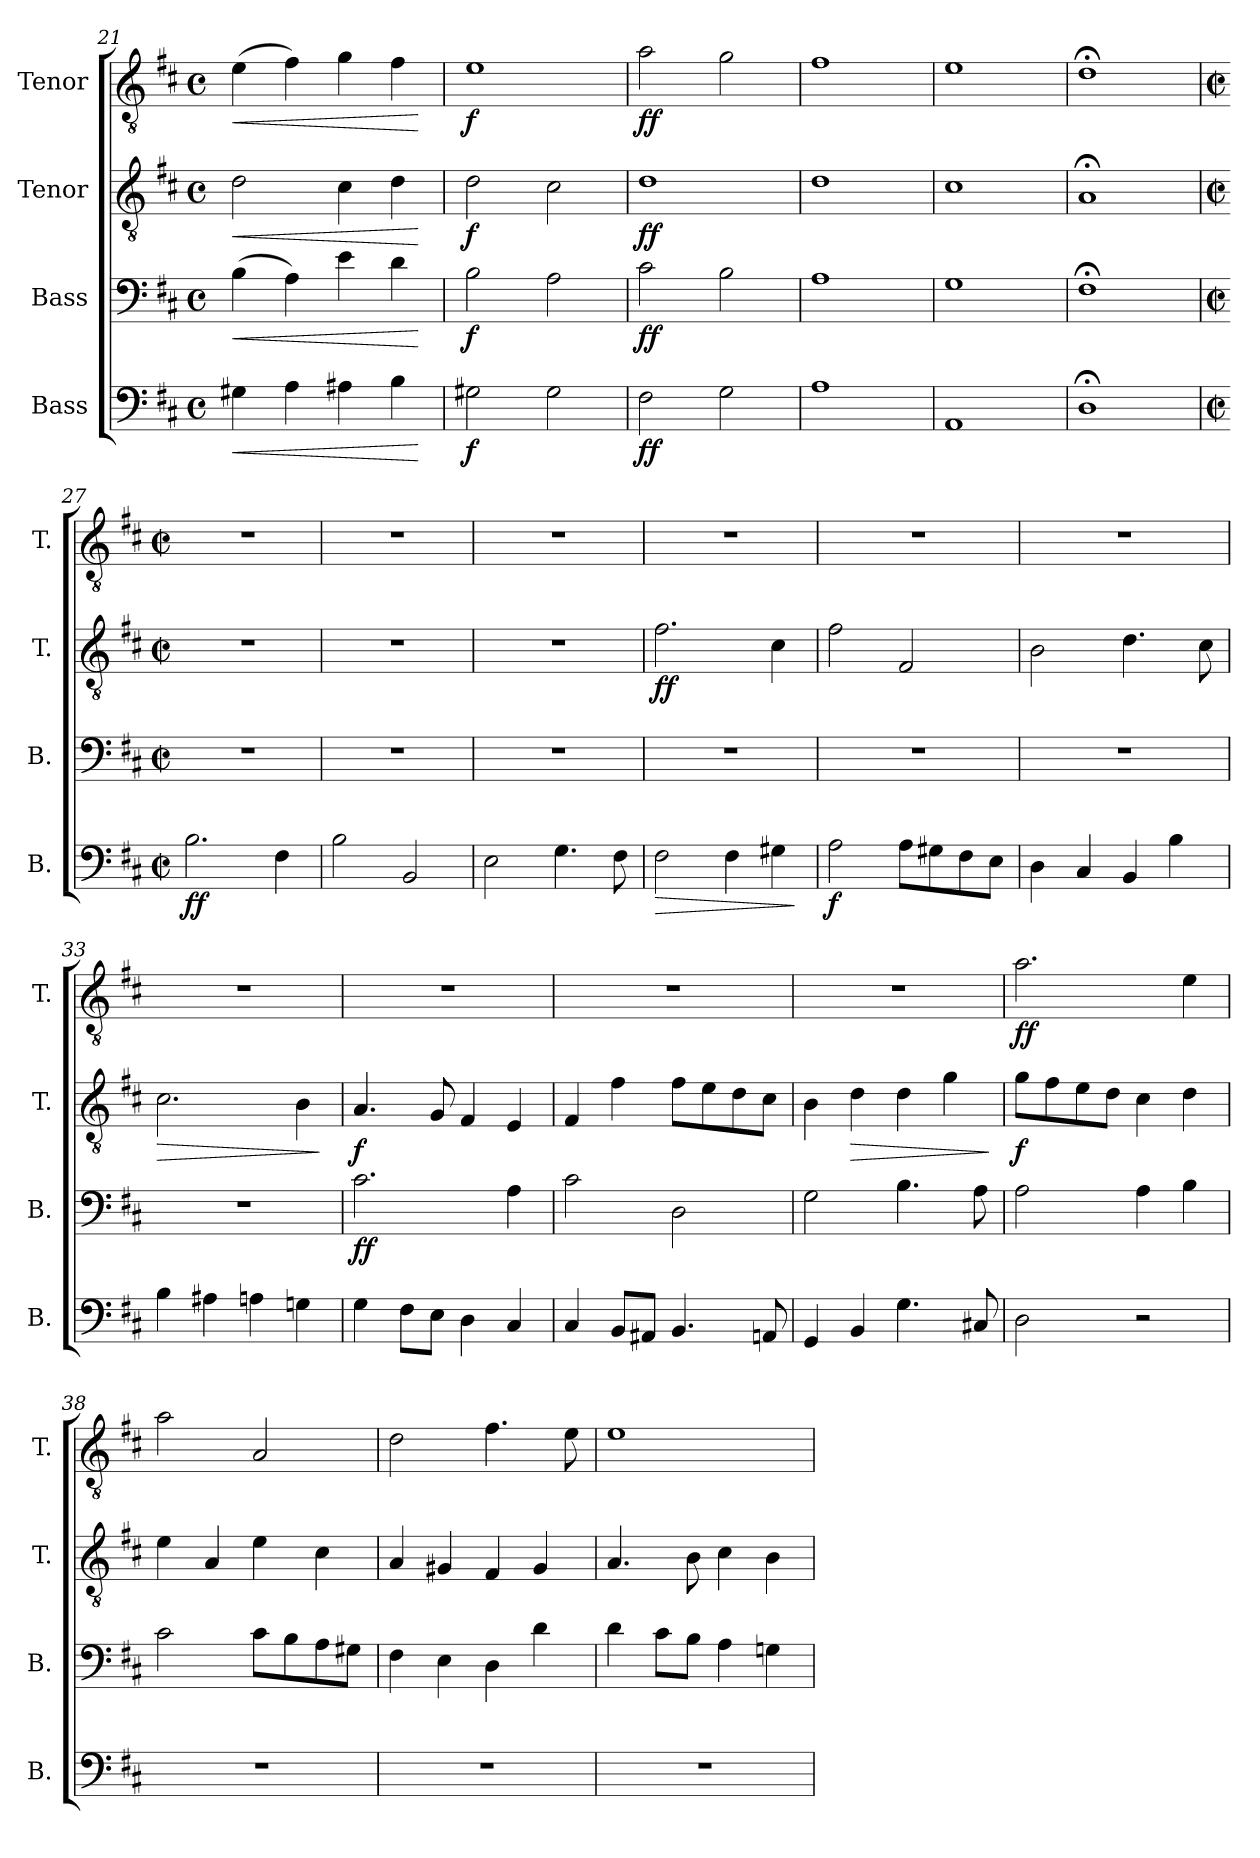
**kern	**dynam	**kern	**dynam	**kern	**dynam	**kern	**dynam
*part4	*part4	*part3	*part3	*part2	*part2	*part1	*part1
*staff4	*staff4	*staff3	*staff3	*staff2	*staff2	*staff1	*staff1
*I"Bass	*	*I"Bass	*	*I"Tenor	*	*I"Tenor	*
*I'B.	*	*I'B.	*	*I'T.	*	*I'T.	*
*clefF4	*	*clefF4	*	*clefGv2	*	*clefGv2	*
*k[f#c#]	*	*k[f#c#]	*	*k[f#c#]	*	*k[f#c#]	*
*M4/4	*	*M4/4	*	*M4/4	*	*M4/4	*
*met(c)	*	*met(c)	*	*met(c)	*	*met(c)	*
=21	=21	=21	=21	=21	=21	=21	=21
!	!LO:HP:b	!	!LO:HP:b	!	!LO:HP:b	!	!LO:HP:b
4G#X\	<	(4B\	<	2d\	<	(4e\	<
4A\	.	4A\)	.	.	.	4f#\)	.
4A#X\	.	4e\	.	4c#\	.	4g\	.
4B\	.	4d\	.	4d\	.	4f#\	.
.	[	.	[	.	[	.	[
=22	=22	=22	=22	=22	=22	=22	=22
!	!LO:DY:b	!	!LO:DY:b	!	!LO:DY:b	!	!LO:DY:b
2G#X\	f	2B\	f	2d\	f	1e	f
2G#\	.	2A\	.	2c#\	.	.	.
=23	=23	=23	=23	=23	=23	=23	=23
!	!LO:DY:b	!	!LO:DY:b	!	!LO:DY:b	!	!LO:DY:b
2F#\	ff	2c#\	ff	1d	ff	2a\	ff
2G\	.	2B\	.	.	.	2g\	.
=24	=24	=24	=24	=24	=24	=24	=24
1A	.	1A	.	1d	.	1f#	.
=25	=25	=25	=25	=25	=25	=25	=25
1AA	.	1G	.	1c#	.	1e	.
=26	=26	=26	=26	=26	=26	=26	=26
1D;<	.	1F#;<	.	1A;<	.	1d;<	.
=27	=27	=27	=27	=27	=27	=27	=27
*M2/2	*	*M2/2	*	*M2/2	*	*M2/2	*
*met(c|)	*	*met(c|)	*	*met(c|)	*	*met(c|)	*
!	!LO:DY:b	!	!	!	!	!	!
2.B\	ff	1r	.	1r	.	1r	.
4F#\	.	.	.	.	.	.	.
=28	=28	=28	=28	=28	=28	=28	=28
2B\	.	1r	.	1r	.	1r	.
2BB/	.	.	.	.	.	.	.
=29	=29	=29	=29	=29	=29	=29	=29
2E\	.	1r	.	1r	.	1r	.
4.G\	.	.	.	.	.	.	.
8F#\	.	.	.	.	.	.	.
!!LO:PB:g=z
=30	=30	=30	=30	=30	=30	=30	=30
!	!LO:HP:b	!	!	!	!LO:DY:b	!	!
2F#\	>	1r	.	2.f#\	ff	1r	.
4F#\	.	.	.	.	.	.	.
4G#X\	.	.	.	4c#\	.	.	.
.	]	.	.	.	.	.	.
=31	=31	=31	=31	=31	=31	=31	=31
!	!LO:DY:b	!	!	!	!	!	!
2A\	f	1r	.	2f#\	.	1r	.
8A\L	.	.	.	2F#/	.	.	.
8G#X\	.	.	.	.	.	.	.
8F#\	.	.	.	.	.	.	.
8E\J	.	.	.	.	.	.	.
=32	=32	=32	=32	=32	=32	=32	=32
4D\	.	1r	.	2B\	.	1r	.
4C#/	.	.	.	.	.	.	.
4BB/	.	.	.	4.d\	.	.	.
4B\	.	.	.	.	.	.	.
.	.	.	.	8c#\	.	.	.
=33	=33	=33	=33	=33	=33	=33	=33
!	!	!	!	!	!LO:HP:b	!	!
4B\	.	1r	.	2.c#\	>	1r	.
4A#X\	.	.	.	.	.	.	.
4An\	.	.	.	.	.	.	.
4Gn\	.	.	.	4B\	.	.	.
.	.	.	.	.	]	.	.
=34	=34	=34	=34	=34	=34	=34	=34
!	!	!	!LO:DY:b	!	!LO:DY:b	!	!
4G\	.	2.c#\	ff	4.A/	f	1r	.
8F#\L	.	.	.	.	.	.	.
8E\J	.	.	.	8G/	.	.	.
4D\	.	.	.	4F#/	.	.	.
4C#/	.	4A\	.	4E/	.	.	.
=35	=35	=35	=35	=35	=35	=35	=35
4C#/	.	2c#\	.	4F#/	.	1r	.
8BB/L	.	.	.	4f#\	.	.	.
8AA#X/J	.	.	.	.	.	.	.
4.BB/	.	2D\	.	8f#\L	.	.	.
.	.	.	.	8e\	.	.	.
.	.	.	.	8d\	.	.	.
8AAn/	.	.	.	8c#\J	.	.	.
!!LO:LB:g=z
=36	=36	=36	=36	=36	=36	=36	=36
4GG/	.	2G\	.	4B\	.	1r	.
!	!	!	!	!	!LO:HP:b	!	!
4BB/	.	.	.	4d\	>	.	.
4.G\	.	4.B\	.	4d\	.	.	.
.	.	.	.	4g\	.	.	.
8C#X/	.	8A\	.	.	.	.	.
.	.	.	.	.	]	.	.
=37	=37	=37	=37	=37	=37	=37	=37
!	!	!	!	!	!LO:DY:b	!	!LO:DY:b
2D\	.	2A\	.	8g\L	f	2.a\	ff
.	.	.	.	8f#\	.	.	.
.	.	.	.	8e\	.	.	.
.	.	.	.	8d\J	.	.	.
2r	.	4A\	.	4c#\	.	.	.
.	.	4B\	.	4d\	.	4e\	.
=38	=38	=38	=38	=38	=38	=38	=38
1r	.	2c#\	.	4e\	.	2a\	.
.	.	.	.	4A/	.	.	.
.	.	8c#\L	.	4e\	.	2A/	.
.	.	8B\	.	.	.	.	.
.	.	8A\	.	4c#\	.	.	.
.	.	8G#X\J	.	.	.	.	.
=39	=39	=39	=39	=39	=39	=39	=39
1r	.	4F#\	.	4A/	.	2d\	.
.	.	4E\	.	4G#X/	.	.	.
.	.	4D\	.	4F#/	.	4.f#\	.
.	.	4d\	.	4G#/	.	.	.
.	.	.	.	.	.	8e\	.
=40	=40	=40	=40	=40	=40	=40	=40
1r	.	4d\	.	4.A/	.	1e	.
.	.	8c#\L	.	.	.	.	.
.	.	8B\J	.	8B\	.	.	.
.	.	4A\	.	4c#\	.	.	.
.	.	4Gn\	.	4B\	.	.	.
=	=	=	=	=	=	=	=
*-	*-	*-	*-	*-	*-	*-	*-
